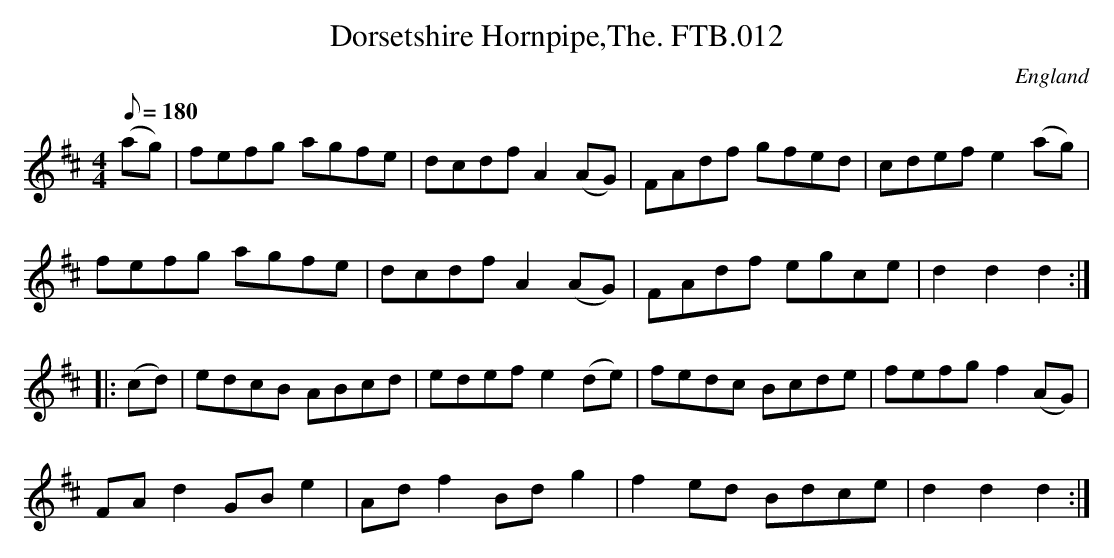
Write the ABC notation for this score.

X:1
T:Dorsetshire Hornpipe,The. FTB.012
M:4/4
L:1/8
Q:180
O:England
K:D
(ag)|fefg agfe|dcdfA2(AG)|FAdf gfed|cdefe2(ag)|
fefg agfe|dcdfA2(AG)|FAdf egce|d2d2d2:|
|:(cd)|edcB ABcd|edefe2(de)|fedc Bcde|fefgf2(AG)|
FAd2GBe2|Adf2Bdg2|f2ed Bdce|d2d2d2:|
